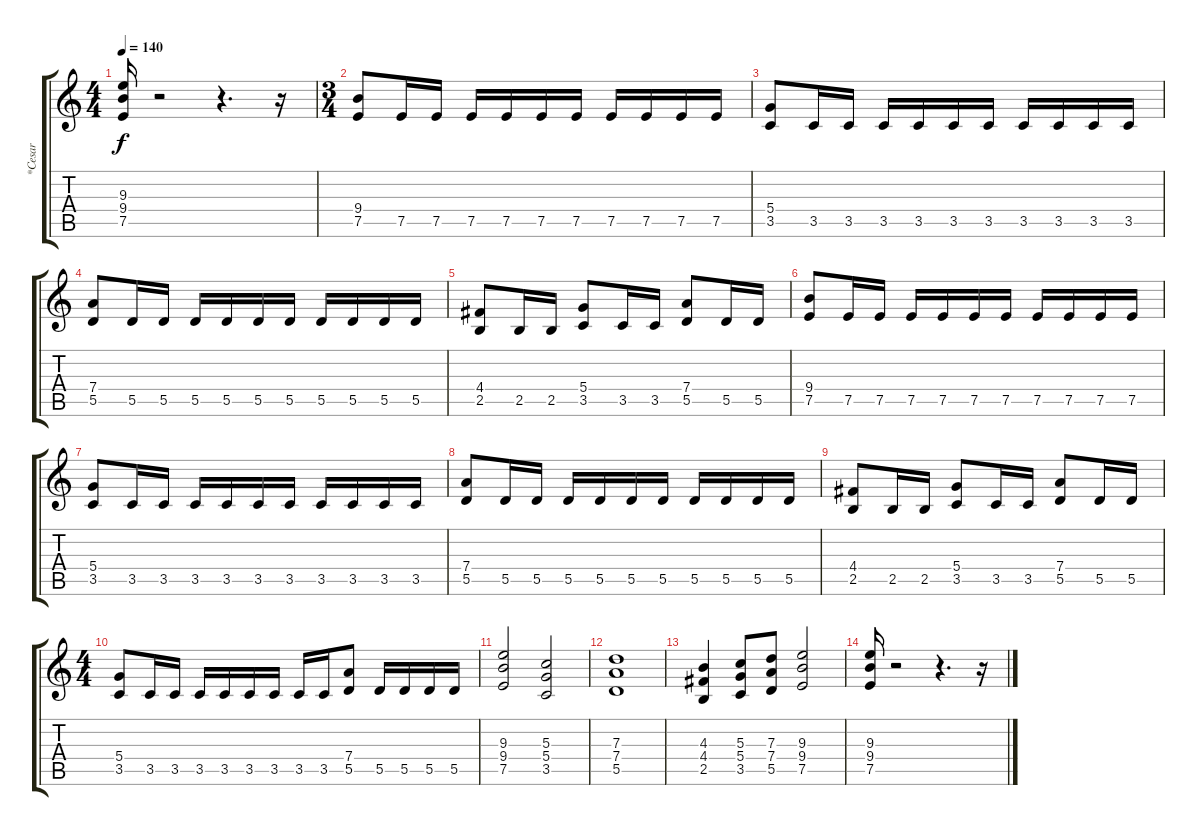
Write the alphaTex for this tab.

\track ("*Cesar" "*Cesar") {instrument distortionguitar}
\staff {score tabs}
\tuning (E4 B3 G3 D3 A2 E2) {hide}
\ts (4 4)
\tempo 140
\clef g2
\ks c
(9.3 9.4 7.5).16{dy f} r.2 r.4{d} r.16 |
\ts (3 4)
(9.4 7.5).8{volume 16} 7.5.16 7.5.16 7.5.16 7.5.16 7.5.16 7.5.16 7.5.16 7.5.16 7.5.16 7.5.16 |
(5.4 3.5).8 3.5.16 3.5.16 3.5.16 3.5.16 3.5.16 3.5.16 3.5.16 3.5.16 3.5.16 3.5.16 |
(7.4 5.5).8 5.5.16 5.5.16 5.5.16 5.5.16 5.5.16 5.5.16 5.5.16 5.5.16 5.5.16 5.5.16 |
(4.4 2.5).8 2.5.16 2.5.16 (5.4 3.5).8 3.5.16 3.5.16 (7.4 5.5).8 5.5.16 5.5.16 |
(9.4 7.5).8 7.5.16 7.5.16 7.5.16 7.5.16 7.5.16 7.5.16 7.5.16 7.5.16 7.5.16 7.5.16 |
(5.4 3.5).8 3.5.16 3.5.16 3.5.16 3.5.16 3.5.16 3.5.16 3.5.16 3.5.16 3.5.16 3.5.16 |
(7.4 5.5).8 5.5.16 5.5.16 5.5.16 5.5.16 5.5.16 5.5.16 5.5.16 5.5.16 5.5.16 5.5.16 |
(4.4 2.5).8 2.5.16 2.5.16 (5.4 3.5).8 3.5.16 3.5.16 (7.4 5.5).8 5.5.16 5.5.16 |
\ts (4 4)
(5.4 3.5).8 3.5.16 3.5.16 3.5.16 3.5.16 3.5.16 3.5.16 3.5.16 3.5.16 (7.4 5.5).8 5.5.16 5.5.16 5.5.16 5.5.16 |
(9.3 9.4 7.5).2 (5.3 5.4 3.5).2 |
(7.3 7.4 5.5).1 |
(4.3 4.4 2.5).4 (5.3 5.4 3.5).8 (7.3 7.4 5.5).8 (9.3 9.4 7.5).2 |
(9.3 9.4 7.5).16 r.2 r.4{d} r.16
